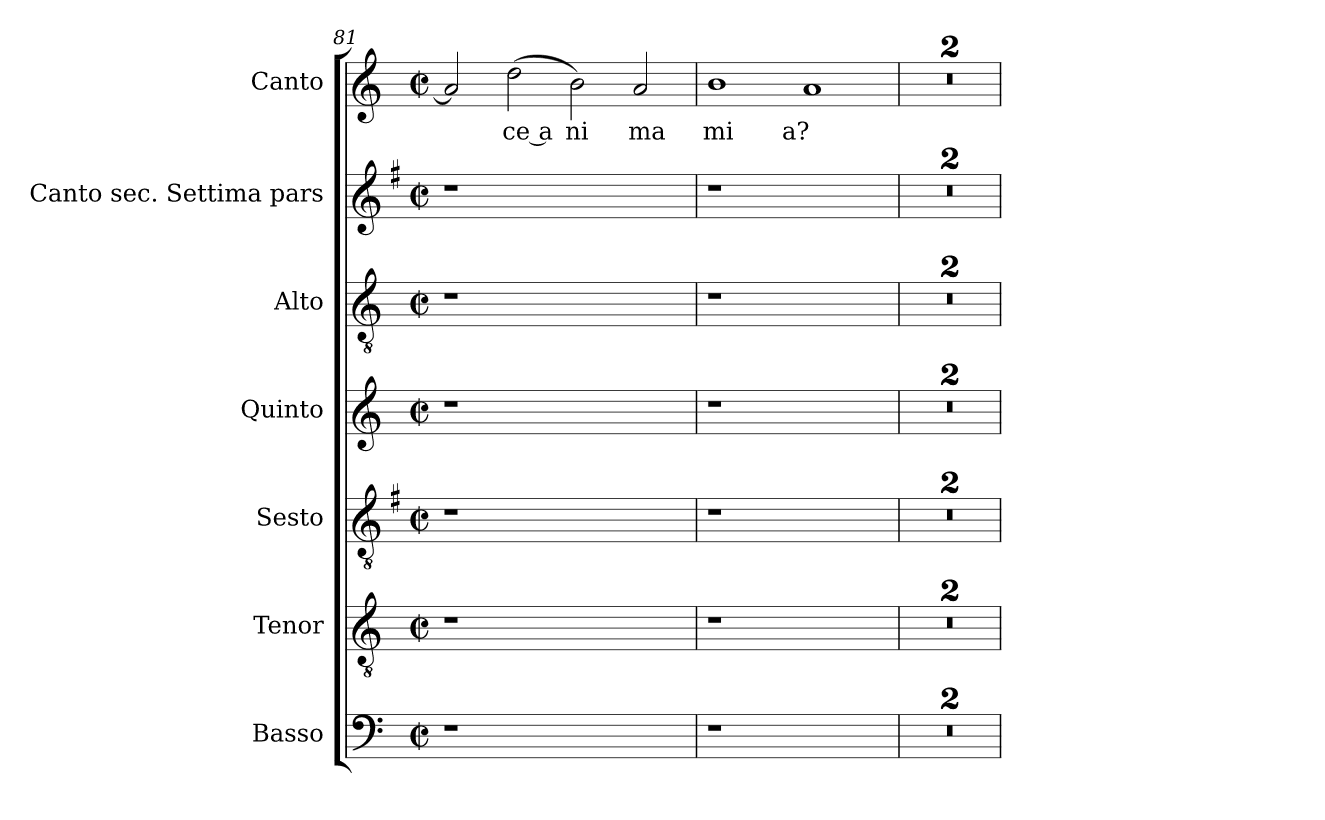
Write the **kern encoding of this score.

**kern	**kern	**kern	**kern	**kern	**kern	**kern	**text
*part7	*part6	*part5	*part4	*part3	*part2	*part1	*part1
*staff7	*staff6	*staff5	*staff4	*staff3	*staff2	*staff1	*staff1
*I"Basso	*I"Tenor	*I"Sesto	*I"Quinto	*I"Alto	*I"Canto sec. Settima pars	*I"Canto	*
*	*I'Tenor	*I'Sesto	*I'Quinto	*I'Alto	*	*I'Canto	*
*clefF4	*clefGv2	*clefGv2	*clefG2	*clefGv2	*clefG2	*clefG2	*
*k[]	*k[]	*k[f#]	*k[]	*k[]	*k[f#]	*k[]	*
*C:	*C:	*G:	*C:	*C:	*G:	*C:	*
*M2/2	*M2/2	*M2/2	*M2/2	*M2/2	*M2/2	*M2/2	*
*met(c|)	*met(c|)	*met(c|)	*met(c|)	*met(c|)	*met(c|)	*met(c|)	*
=81	=81	=81	=81	=81	=81	=81	=81
1r	1r	1r	1r	1r	1r	2a/]	.
!	!	!	!	!	!	!	!LO:LY:b:rj
.	.	.	.	.	.	(<2dd\	ce a
!	!	!	!	!	!	!	!LO:LY:b
1ryy	1ryy	1ryy	1ryy	1ryy	1ryy	2b\)	ni
!	!	!	!	!	!	!	!LO:LY:b
.	.	.	.	.	.	2a/	ma
=82	=82	=82	=82	=82	=82	=82	=82
!	!	!	!	!	!	!	!LO:LY:b
1r	1r	1r	1r	1r	1r	1b	mi
!	!	!	!	!	!	!	!LO:LY:b
1ryy	1ryy	1ryy	1ryy	1ryy	1ryy	1a	a?
=83	=83	=83	=83	=83	=83	=83	=83
1r	1r	1r	1r	1r	1r	1r	.
=84	=84	=84	=84	=84	=84	=84	=84
1r	1r	1r	1r	1r	1r	1r	.
=	=	=	=	=	=	=	=
*-	*-	*-	*-	*-	*-	*-	*-
